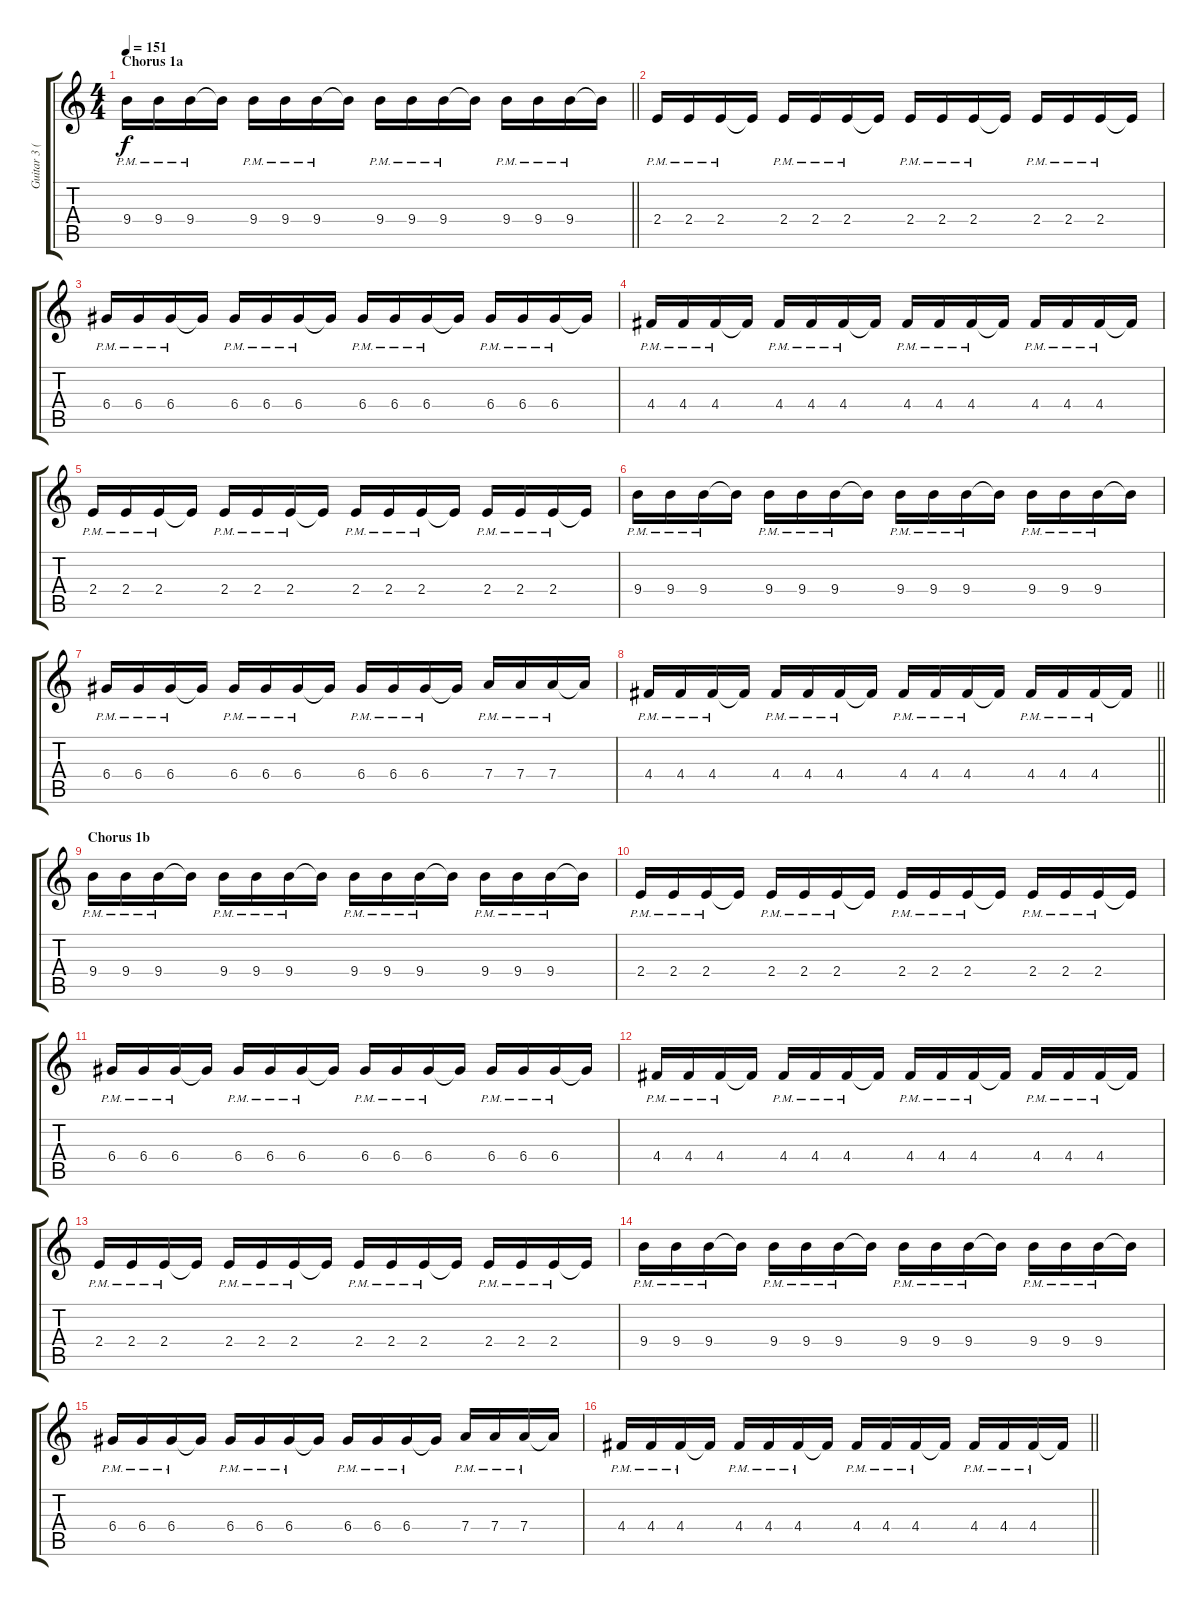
\track ("Guitar 3 (Kele Okereke)" "Guitar 3 (") {instrument acousticguitarnylon}
\staff {score tabs}
\tuning (E4 B3 G3 D3 A2 E2) {hide}
\ts (4 4)
\section ("" "Chorus 1a")
\tempo 151
\clef g2
\barLineRight lightlight
\ks c
9.4{pm}.16{dy f} 9.4{pm}.16 9.4{pm}.16 9.4{t}.16 9.4{pm}.16 9.4{pm}.16 9.4{pm}.16 9.4{t}.16 9.4{pm}.16 9.4{pm}.16 9.4{pm}.16 9.4{t}.16 9.4{pm}.16 9.4{pm}.16 9.4{pm}.16 9.4{t}.16 |
2.4{pm}.16 2.4{pm}.16 2.4{pm}.16 2.4{t}.16 2.4{pm}.16 2.4{pm}.16 2.4{pm}.16 2.4{t}.16 2.4{pm}.16 2.4{pm}.16 2.4{pm}.16 2.4{t}.16 2.4{pm}.16 2.4{pm}.16 2.4{pm}.16 2.4{t}.16 |
6.4{pm}.16 6.4{pm}.16 6.4{pm}.16 6.4{t}.16 6.4{pm}.16 6.4{pm}.16 6.4{pm}.16 6.4{t}.16 6.4{pm}.16 6.4{pm}.16 6.4{pm}.16 6.4{t}.16 6.4{pm}.16 6.4{pm}.16 6.4{pm}.16 6.4{t}.16 |
4.4{pm}.16 4.4{pm}.16 4.4{pm}.16 4.4{t}.16 4.4{pm}.16 4.4{pm}.16 4.4{pm}.16 4.4{t}.16 4.4{pm}.16 4.4{pm}.16 4.4{pm}.16 4.4{t}.16 4.4{pm}.16 4.4{pm}.16 4.4{pm}.16 4.4{t}.16 |
2.4{pm}.16 2.4{pm}.16 2.4{pm}.16 2.4{t}.16 2.4{pm}.16 2.4{pm}.16 2.4{pm}.16 2.4{t}.16 2.4{pm}.16 2.4{pm}.16 2.4{pm}.16 2.4{t}.16 2.4{pm}.16 2.4{pm}.16 2.4{pm}.16 2.4{t}.16 |
9.4{pm}.16 9.4{pm}.16 9.4{pm}.16 9.4{t}.16 9.4{pm}.16 9.4{pm}.16 9.4{pm}.16 9.4{t}.16 9.4{pm}.16 9.4{pm}.16 9.4{pm}.16 9.4{t}.16 9.4{pm}.16 9.4{pm}.16 9.4{pm}.16 9.4{t}.16 |
6.4{pm}.16 6.4{pm}.16 6.4{pm}.16 6.4{t}.16 6.4{pm}.16 6.4{pm}.16 6.4{pm}.16 6.4{t}.16 6.4{pm}.16 6.4{pm}.16 6.4{pm}.16 6.4{t}.16 7.4{pm}.16 7.4{pm}.16 7.4{pm}.16 7.4{t}.16 |
\barLineRight lightlight
4.4{pm}.16 4.4{pm}.16 4.4{pm}.16 4.4{t}.16 4.4{pm}.16 4.4{pm}.16 4.4{pm}.16 4.4{t}.16 4.4{pm}.16 4.4{pm}.16 4.4{pm}.16 4.4{t}.16 4.4{pm}.16 4.4{pm}.16 4.4{pm}.16 4.4{t}.16 |
\section ("" "Chorus 1b")
9.4{pm}.16 9.4{pm}.16 9.4{pm}.16 9.4{t}.16 9.4{pm}.16 9.4{pm}.16 9.4{pm}.16 9.4{t}.16 9.4{pm}.16 9.4{pm}.16 9.4{pm}.16 9.4{t}.16 9.4{pm}.16 9.4{pm}.16 9.4{pm}.16 9.4{t}.16 |
2.4{pm}.16 2.4{pm}.16 2.4{pm}.16 2.4{t}.16 2.4{pm}.16 2.4{pm}.16 2.4{pm}.16 2.4{t}.16 2.4{pm}.16 2.4{pm}.16 2.4{pm}.16 2.4{t}.16 2.4{pm}.16 2.4{pm}.16 2.4{pm}.16 2.4{t}.16 |
6.4{pm}.16 6.4{pm}.16 6.4{pm}.16 6.4{t}.16 6.4{pm}.16 6.4{pm}.16 6.4{pm}.16 6.4{t}.16 6.4{pm}.16 6.4{pm}.16 6.4{pm}.16 6.4{t}.16 6.4{pm}.16 6.4{pm}.16 6.4{pm}.16 6.4{t}.16 |
4.4{pm}.16 4.4{pm}.16 4.4{pm}.16 4.4{t}.16 4.4{pm}.16 4.4{pm}.16 4.4{pm}.16 4.4{t}.16 4.4{pm}.16 4.4{pm}.16 4.4{pm}.16 4.4{t}.16 4.4{pm}.16 4.4{pm}.16 4.4{pm}.16 4.4{t}.16 |
2.4{pm}.16 2.4{pm}.16 2.4{pm}.16 2.4{t}.16 2.4{pm}.16 2.4{pm}.16 2.4{pm}.16 2.4{t}.16 2.4{pm}.16 2.4{pm}.16 2.4{pm}.16 2.4{t}.16 2.4{pm}.16 2.4{pm}.16 2.4{pm}.16 2.4{t}.16 |
9.4{pm}.16 9.4{pm}.16 9.4{pm}.16 9.4{t}.16 9.4{pm}.16 9.4{pm}.16 9.4{pm}.16 9.4{t}.16 9.4{pm}.16 9.4{pm}.16 9.4{pm}.16 9.4{t}.16 9.4{pm}.16 9.4{pm}.16 9.4{pm}.16 9.4{t}.16 |
6.4{pm}.16 6.4{pm}.16 6.4{pm}.16 6.4{t}.16 6.4{pm}.16 6.4{pm}.16 6.4{pm}.16 6.4{t}.16 6.4{pm}.16 6.4{pm}.16 6.4{pm}.16 6.4{t}.16 7.4{pm}.16 7.4{pm}.16 7.4{pm}.16 7.4{t}.16 |
\barLineRight lightlight
4.4{pm}.16 4.4{pm}.16 4.4{pm}.16 4.4{t}.16 4.4{pm}.16 4.4{pm}.16 4.4{pm}.16 4.4{t}.16 4.4{pm}.16 4.4{pm}.16 4.4{pm}.16 4.4{t}.16 4.4{pm}.16 4.4{pm}.16 4.4{pm}.16 4.4{t}.16
